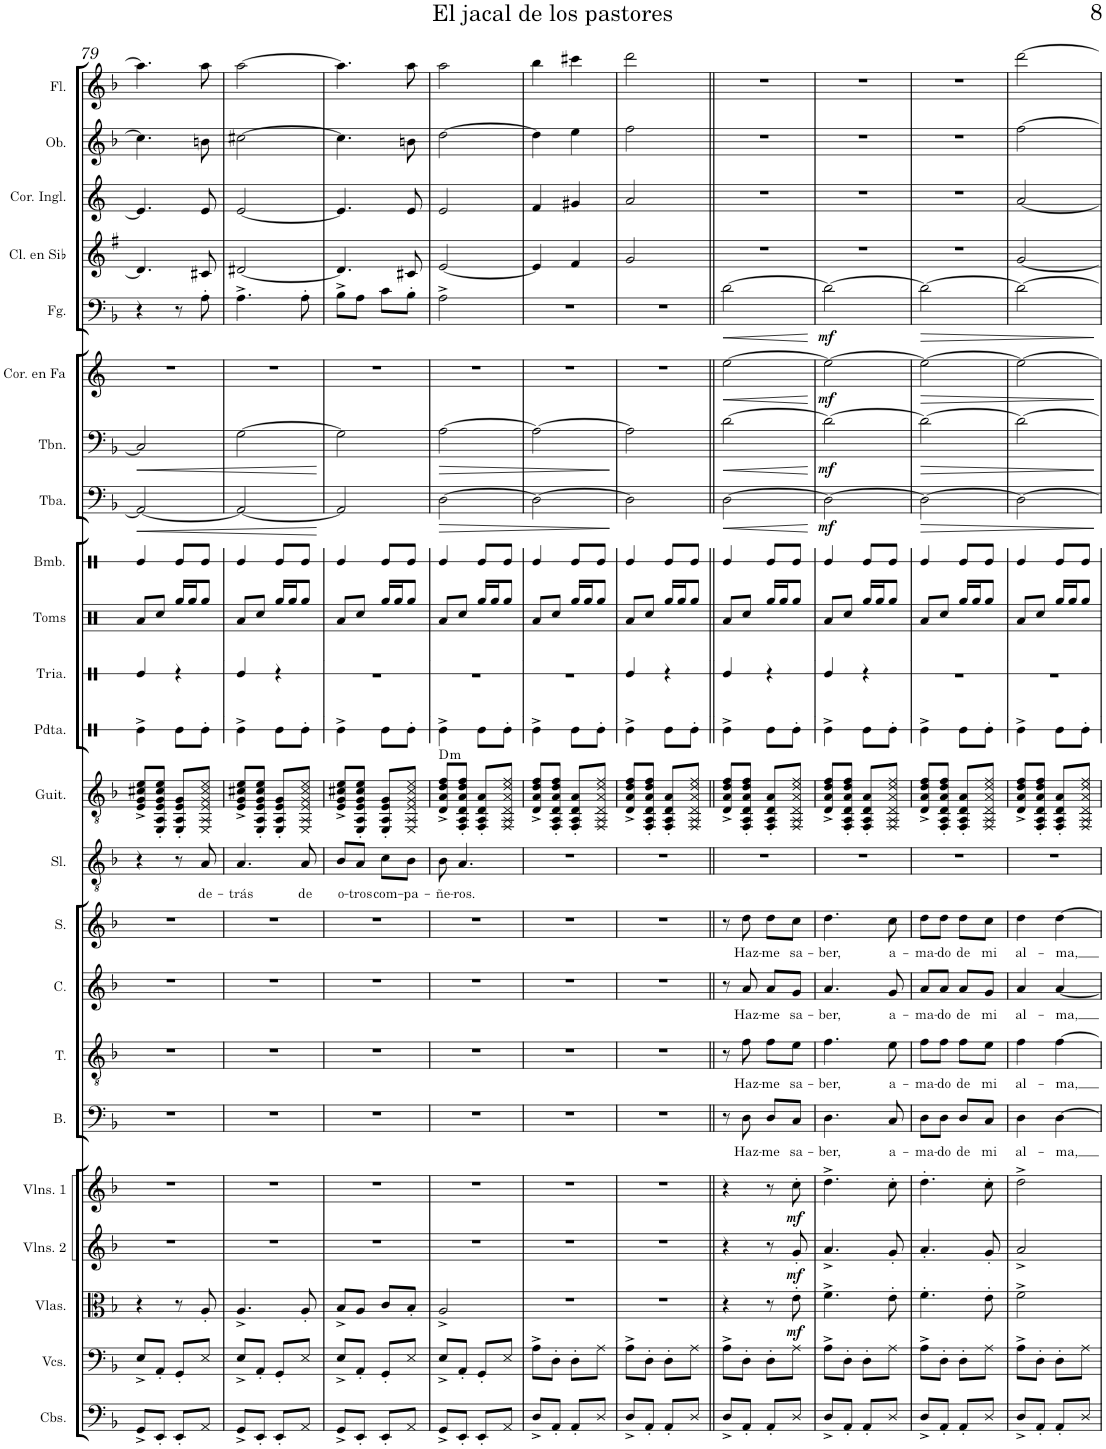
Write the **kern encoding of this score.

**kern	**kern	**kern	**dynam	**kern	**dynam	**kern	**dynam	**kern	**text	**kern	**text	**kern	**text	**kern	**text	**kern	**text	**kern	**harte	**kern	**kern	**kern	**kern	**kern	**dynam	**kern	**dynam	**kern	**dynam	**kern	**dynam	**kern	**kern	**kern	**kern
*part23	*part22	*part21	*part21	*part20	*part20	*part19	*part19	*part18	*part18	*part17	*part17	*part16	*part16	*part15	*part15	*part14	*part14	*part13	*part13	*part12	*part11	*part10	*part9	*part8	*part8	*part7	*part7	*part6	*part6	*part5	*part5	*part4	*part3	*part2	*part1
*staff23	*staff22	*staff21	*staff21	*staff20	*staff20	*staff19	*staff19	*staff18	*staff18	*staff17	*staff17	*staff16	*staff16	*staff15	*staff15	*staff14	*staff14	*staff13	*	*staff12	*staff11	*staff10	*staff9	*staff8	*staff8	*staff7	*staff7	*staff6	*staff6	*staff5	*staff5	*staff4	*staff3	*staff2	*staff1
*I"Contrabajos	*I"Violonchelos	*I"Violas	*	*I"Violines 2	*	*I"Violines 1	*	*I"Bajo	*	*I"Tenor	*	*I"Contralto	*	*I"Soprano	*	*I"Solista	*	*I"Guitarra	*	*I"Pandereta	*I"Triángulo	*I"Toms	*I"Bombo	*I"Tuba	*	*I"Trombón	*	*I"Trompa en Fa	*	*I"Fagot	*	*I"Clarinete en Sib	*I"Corno inglés	*I"Oboe	*I"Flauta
*I'Cbs.	*I'Vcs.	*I'Vlas.	*	*I'Vlns. 2	*	*I'Vlns. 1	*	*I'B.	*	*I'T.	*	*I'C.	*	*I'S.	*	*I'Sl.	*	*I'Guit.	*	*I'Pdta.	*	*I'Toms	*I'Bmb.	*I'Tba.	*	*I'Tbn.	*	*	*	*I'Fg.	*	*I'Cl. en Sib	*I'Cor. Ingl.	*I'Ob.	*I'Fl.
!!LO:PB:g=z
*clefF4	*clefF4	*clefC3	*	*clefG2	*	*clefG2	*	*clefF4	*	*clefGv2	*	*clefG2	*	*clefG2	*	*clefGv2	*	*clefGv2	*	*clefX	*clefX	*clefX	*clefX	*clefF4	*	*clefF4	*	*clefG2	*	*clefF4	*	*clefG2	*clefG2	*clefG2	*clefG2
*Trd7c12	*	*	*	*	*	*	*	*	*	*	*	*	*	*	*	*	*	*	*	*	*	*	*	*	*	*	*	*Trd4c7	*	*	*	*Trd1c2	*Trd4c7	*	*
*k[b-]	*k[b-]	*k[b-]	*	*k[b-]	*	*k[b-]	*	*k[b-]	*	*k[b-]	*	*k[b-]	*	*k[b-]	*	*k[b-]	*	*k[b-]	*	*k[]	*k[]	*k[]	*k[]	*k[b-]	*	*k[b-]	*	*k[]	*	*k[b-]	*	*k[f#]	*k[]	*k[b-]	*k[b-]
*M2/4	*M2/4	*M2/4	*	*M2/4	*	*M2/4	*	*M2/4	*	*M2/4	*	*M2/4	*	*M2/4	*	*M2/4	*	*M2/4	*	*M2/4	*M2/4	*M2/4	*M2/4	*M2/4	*	*M2/4	*	*M2/4	*	*M2/4	*	*M2/4	*M2/4	*M2/4	*M2/4
=79	=79	=79	=79	=79	=79	=79	=79	=79	=79	=79	=79	=79	=79	=79	=79	=79	=79	=79	=79	=79	=79	=79	=79	=79	=79	=79	=79	=79	=79	=79	=79	=79	=79	=79	=79
!	!	!	!	!	!	!	!	!	!	!	!	!	!	!	!	!	!	!	!	!	!	!	!	!	!LO:HP:b	!	!LO:HP:b	!	!	!	!	!	!	!	!
8GG^/L	8E^/L	4r	.	2r	.	2r	.	2r	.	2r	.	2r	.	2r	.	4r	.	8E/^ 8G/^ 8c#X/^ 8e/^L	.	4Re^\	4Re/	8Ra/L	4Re/	2AA/_	<	2C#/]	<	2r	.	4r	.	4.d#/]	4.e/]	4.cc#\]	4.aa\]
8EE'/J	8AA'/J	.	.	.	.	.	.	.	.	.	.	.	.	.	.	.	.	8EE/' 8AA/' 8E/' 8G/' 8c#/' 8e/'J	.	.	.	8Rcc/J	.	.	.	.	.	.	.	.	.	.	.	.	.
8EE'/L	8GG'/L	8r	.	.	.	.	.	.	.	.	.	.	.	.	.	8r	.	8EE/' 8AA/' 8E/' 8G/'L	.	8Re\L	4r	16Rgg/LL	8Re/L	.	.	.	.	.	.	8r	.	.	.	.	.
.	.	.	.	.	.	.	.	.	.	.	.	.	.	.	.	.	.	.	.	.	.	16Rgg/J	.	.	.	.	.	.	.	.	.	.	.	.	.
!	!	!	!	!	!	!	!	!	!	!	!	!	!	!	!	!	!LO:LY:b	!	!	!	!	!	!	!	!	!	!	!	!	!	!	!	!	!	!
8AA/J	8E/J	8A'/	.	.	.	.	.	.	.	.	.	.	.	.	.	8A/	de-	8EE/ 8AA/ 8E/ 8G/ 8c#/ 8e/J	.	8Re'\J	.	8Rgg/J	8Re/J	.	.	.	.	.	.	8A'\	.	8c#X/	8e/	8bn\	8aa\
=80	=80	=80	=80	=80	=80	=80	=80	=80	=80	=80	=80	=80	=80	=80	=80	=80	=80	=80	=80	=80	=80	=80	=80	=80	=80	=80	=80	=80	=80	=80	=80	=80	=80	=80	=80
!	!	!	!	!	!	!	!	!	!	!	!	!	!	!	!	!	!LO:LY:b	!	!	!	!	!	!	!	!	!	!	!	!	!	!	!	!	!	!
8GG^/L	8E^/L	4.A^/	.	2r	.	2r	.	2r	.	2r	.	2r	.	2r	.	4.A/	-trás	8E/^ 8G/^ 8c#X/^ 8e/^L	.	4Re^\	4Re/	8Ra/L	4Re/	2AA/_	.	[2G\	.	2r	.	4.A^\	.	[2d#X/	[2e/	[2cc#X\	[2aa\
8EE'/J	8AA'/J	.	.	.	.	.	.	.	.	.	.	.	.	.	.	.	.	8EE/' 8AA/' 8E/' 8G/' 8c#/' 8e/'J	.	.	.	8Rcc/J	.	.	.	.	.	.	.	.	.	.	.	.	.
8EE'/L	8GG'/L	.	.	.	.	.	.	.	.	.	.	.	.	.	.	.	.	8EE/' 8AA/' 8E/' 8G/'L	.	8Re\L	4r	16Rgg/LL	8Re/L	.	.	.	.	.	.	.	.	.	.	.	.
.	.	.	.	.	.	.	.	.	.	.	.	.	.	.	.	.	.	.	.	.	.	16Rgg/J	.	.	.	.	.	.	.	.	.	.	.	.	.
!	!	!	!	!	!	!	!	!	!	!	!	!	!	!	!	!	!LO:LY:b	!	!	!	!	!	!	!	!	!	!	!	!	!	!	!	!	!	!
8AA/J	8E/J	8A'/	.	.	.	.	.	.	.	.	.	.	.	.	.	8A/	de	8EE/ 8AA/ 8E/ 8G/ 8c#/ 8e/J	.	8Re'\J	.	8Rgg/J	8Re/J	.	.	.	.	.	.	8A'\	.	.	.	.	.
.	.	.	.	.	.	.	.	.	.	.	.	.	.	.	.	.	.	.	.	.	.	.	.	.	[	.	[	.	.	.	.	.	.	.	.
=81	=81	=81	=81	=81	=81	=81	=81	=81	=81	=81	=81	=81	=81	=81	=81	=81	=81	=81	=81	=81	=81	=81	=81	=81	=81	=81	=81	=81	=81	=81	=81	=81	=81	=81	=81
!	!	!	!	!	!	!	!	!	!	!	!	!	!	!	!	!	!LO:LY:b	!	!	!	!	!	!	!	!	!	!	!	!	!	!	!	!	!	!
8GG^/L	8E^/L	8B-^/L	.	2r	.	2r	.	2r	.	2r	.	2r	.	2r	.	8B-/L	o-	8E/^ 8G/^ 8c#X/^ 8e/^L	.	4Re^\	2r	8Ra/L	4Re/	2AA/]	.	2G\]	.	2r	.	8B-^\L	.	4.d#/]	4.e/]	4.cc#\]	4.aa\]
!	!	!	!	!	!	!	!	!	!	!	!	!	!	!	!	!	!LO:LY:b	!	!	!	!	!	!	!	!	!	!	!	!	!	!	!	!	!	!
8EE'/J	8AA'/J	8A/J	.	.	.	.	.	.	.	.	.	.	.	.	.	8A/J	-tros	8EE/' 8AA/' 8E/' 8G/' 8c#/' 8e/'J	.	.	.	8Rcc/J	.	.	.	.	.	.	.	8A\J	.	.	.	.	.
!	!	!	!	!	!	!	!	!	!	!	!	!	!	!	!	!	!LO:LY:b	!	!	!	!	!	!	!	!	!	!	!	!	!	!	!	!	!	!
8EE'/L	8GG'/L	8c/L	.	.	.	.	.	.	.	.	.	.	.	.	.	8c\L	com-	8EE/' 8AA/' 8E/' 8G/'L	.	8Re\L	.	16Rgg/LL	8Re/L	.	.	.	.	.	.	8c\L	.	.	.	.	.
.	.	.	.	.	.	.	.	.	.	.	.	.	.	.	.	.	.	.	.	.	.	16Rgg/J	.	.	.	.	.	.	.	.	.	.	.	.	.
!	!	!	!	!	!	!	!	!	!	!	!	!	!	!	!	!	!LO:LY:b	!	!	!	!	!	!	!	!	!	!	!	!	!	!	!	!	!	!
8AA/J	8E/J	8B-'/J	.	.	.	.	.	.	.	.	.	.	.	.	.	8B-\J	-pa-	8EE/ 8AA/ 8E/ 8G/ 8c#/ 8e/J	.	8Re'\J	.	8Rgg/J	8Re/J	.	.	.	.	.	.	8B-'\J	.	8c#X/	8e/	8bn\	8aa\
=82	=82	=82	=82	=82	=82	=82	=82	=82	=82	=82	=82	=82	=82	=82	=82	=82	=82	=82	=82	=82	=82	=82	=82	=82	=82	=82	=82	=82	=82	=82	=82	=82	=82	=82	=82
!	!	!	!	!	!	!	!	!	!	!	!	!	!	!	!	!	!LO:LY:b	!	!LO:H:kt=m	!	!	!	!	!	!LO:HP:b	!	!LO:HP:b	!	!	!	!	!	!	!	!
8GG^/L	8E^/L	2A^/	.	2r	.	2r	.	2r	.	2r	.	2r	.	2r	.	8B-\	-ñe-	8D/^ 8A/^ 8d/^ 8f/^L	D:min	4Re^\	2r	8Ra/L	4Re/	[2D\	>	[2A\	>	2r	.	2A^\	.	[2e/	2e/	[2dd\	2aa\
!	!	!	!	!	!	!	!	!	!	!	!	!	!	!	!	!	!LO:LY:b	!	!	!	!	!	!	!	!	!	!	!	!	!	!	!	!	!	!
8EE'/J	8AA'/J	.	.	.	.	.	.	.	.	.	.	.	.	.	.	4.A/	-ros.	8FF/' 8AA/' 8D/' 8A/' 8d/' 8f/'J	.	.	.	8Rcc/J	.	.	.	.	.	.	.	.	.	.	.	.	.
8EE'/L	8GG'/L	.	.	.	.	.	.	.	.	.	.	.	.	.	.	.	.	8FF/' 8AA/' 8D/' 8A/'L	.	8Re\L	.	16Rgg/LL	8Re/L	.	.	.	.	.	.	.	.	.	.	.	.
.	.	.	.	.	.	.	.	.	.	.	.	.	.	.	.	.	.	.	.	.	.	16Rgg/J	.	.	.	.	.	.	.	.	.	.	.	.	.
8AA/J	8E/J	.	.	.	.	.	.	.	.	.	.	.	.	.	.	.	.	8FF/ 8AA/ 8D/ 8A/ 8d/ 8f/J	.	8Re'\J	.	8Rgg/J	8Re/J	.	.	.	.	.	.	.	.	.	.	.	.
=83	=83	=83	=83	=83	=83	=83	=83	=83	=83	=83	=83	=83	=83	=83	=83	=83	=83	=83	=83	=83	=83	=83	=83	=83	=83	=83	=83	=83	=83	=83	=83	=83	=83	=83	=83
8D^/L	8A^\L	2r	.	2r	.	2r	.	2r	.	2r	.	2r	.	2r	.	2r	.	8D/^ 8A/^ 8d/^ 8f/^L	.	4Re^\	2r	8Ra/L	4Re/	2D\_	.	2A\_	.	2r	.	2r	.	4e/]	4f/	4dd\]	4bb-\
8AA'/J	8D'\J	.	.	.	.	.	.	.	.	.	.	.	.	.	.	.	.	8FF/' 8AA/' 8D/' 8A/' 8d/' 8f/'J	.	.	.	8Rcc/J	.	.	.	.	.	.	.	.	.	.	.	.	.
8AA'/L	8D'\L	.	.	.	.	.	.	.	.	.	.	.	.	.	.	.	.	8FF/' 8AA/' 8D/' 8A/'L	.	8Re\L	.	16Rgg/LL	8Re/L	.	.	.	.	.	.	.	.	4f#/	4g#X/	4ee\	4ccc#X\
.	.	.	.	.	.	.	.	.	.	.	.	.	.	.	.	.	.	.	.	.	.	16Rgg/J	.	.	.	.	.	.	.	.	.	.	.	.	.
8D/J	8A\J	.	.	.	.	.	.	.	.	.	.	.	.	.	.	.	.	8FF/ 8AA/ 8D/ 8A/ 8d/ 8f/J	.	8Re'\J	.	8Rgg/J	8Re/J	.	.	.	.	.	.	.	.	.	.	.	.
.	.	.	.	.	.	.	.	.	.	.	.	.	.	.	.	.	.	.	.	.	.	.	.	.	]	.	]	.	.	.	.	.	.	.	.
=84	=84	=84	=84	=84	=84	=84	=84	=84	=84	=84	=84	=84	=84	=84	=84	=84	=84	=84	=84	=84	=84	=84	=84	=84	=84	=84	=84	=84	=84	=84	=84	=84	=84	=84	=84
8D^/L	8A^\L	2r	.	2r	.	2r	.	2r	.	2r	.	2r	.	2r	.	2r	.	8D/^ 8A/^ 8d/^ 8f/^L	.	4Re^\	4Re/	8Ra/L	4Re/	2D\]	.	2A\]	.	2r	.	2r	.	2g/	2a/	2ff\	2ddd\
8AA'/J	8D'\J	.	.	.	.	.	.	.	.	.	.	.	.	.	.	.	.	8FF/' 8AA/' 8D/' 8A/' 8d/' 8f/'J	.	.	.	8Rcc/J	.	.	.	.	.	.	.	.	.	.	.	.	.
8AA'/L	8D'\L	.	.	.	.	.	.	.	.	.	.	.	.	.	.	.	.	8FF/' 8AA/' 8D/' 8A/'L	.	8Re\L	4r	16Rgg/LL	8Re/L	.	.	.	.	.	.	.	.	.	.	.	.
.	.	.	.	.	.	.	.	.	.	.	.	.	.	.	.	.	.	.	.	.	.	16Rgg/J	.	.	.	.	.	.	.	.	.	.	.	.	.
8D/J	8A\J	.	.	.	.	.	.	.	.	.	.	.	.	.	.	.	.	8FF/ 8AA/ 8D/ 8A/ 8d/ 8f/J	.	8Re'\J	.	8Rgg/J	8Re/J	.	.	.	.	.	.	.	.	.	.	.	.
=85||	=85||	=85||	=85||	=85||	=85||	=85||	=85||	=85||	=85||	=85||	=85||	=85||	=85||	=85||	=85||	=85||	=85||	=85||	=85||	=85||	=85||	=85||	=85||	=85||	=85||	=85||	=85||	=85||	=85||	=85||	=85||	=85||	=85||	=85||	=85||
!	!	!	!	!	!	!	!	!	!	!	!	!	!	!	!	!	!	!	!	!	!	!	!	!	!LO:HP:b	!	!LO:HP:b	!	!LO:HP:b	!	!LO:HP:b	!	!	!	!
8D^/L	8A^\L	4r	.	4r	.	4r	.	8r	.	8r	.	8r	.	8r	.	2r	.	8D/^ 8A/^ 8d/^ 8f/^L	.	4Re^\	4Re/	8Ra/L	4Re/	[2D\	<	[2d\	<	[2ee\	<	[2d\	<	2r	2r	2r	2r
!	!	!	!	!	!	!	!	!	!LO:LY:b	!	!LO:LY:b	!	!LO:LY:b	!	!LO:LY:b	!	!	!	!	!	!	!	!	!	!	!	!	!	!	!	!	!	!	!	!
8AA'/J	8D'\J	.	.	.	.	.	.	8D\	Haz-	8f\	Haz-	8a/	Haz-	8dd\	Haz-	.	.	8FF/' 8AA/' 8D/' 8A/' 8d/' 8f/'J	.	.	.	8Rcc/J	.	.	.	.	.	.	.	.	.	.	.	.	.
!	!	!	!	!	!	!	!	!	!LO:LY:b	!	!LO:LY:b	!	!LO:LY:b	!	!LO:LY:b	!	!	!	!	!	!	!	!	!	!	!	!	!	!	!	!	!	!	!	!
8AA'/L	8D'\L	8r	.	8r	.	8r	.	8D/L	-me	8f\L	-me	8a/L	-me	8dd\L	-me	.	.	8FF/' 8AA/' 8D/' 8A/'L	.	8Re\L	4r	16Rgg/LL	8Re/L	.	.	.	.	.	.	.	.	.	.	.	.
.	.	.	.	.	.	.	.	.	.	.	.	.	.	.	.	.	.	.	.	.	.	16Rgg/J	.	.	.	.	.	.	.	.	.	.	.	.	.
!	!	!	!LO:DY:b	!	!LO:DY:b	!	!LO:DY:b	!	!LO:LY:b	!	!LO:LY:b	!	!LO:LY:b	!	!LO:LY:b	!	!	!	!	!	!	!	!	!	!	!	!	!	!	!	!	!	!	!	!
8D/J	8A\J	8e'\	mf	8g'/	mf	8cc'\	mf	8C/J	sa-	8e\J	sa-	8g/J	sa-	8cc\J	sa-	.	.	8FF/ 8AA/ 8D/ 8A/ 8d/ 8f/J	.	8Re'\J	.	8Rgg/J	8Re/J	.	.	.	.	.	.	.	.	.	.	.	.
.	.	.	.	.	.	.	.	.	.	.	.	.	.	.	.	.	.	.	.	.	.	.	.	.	[	.	[	.	[	.	[	.	.	.	.
=86	=86	=86	=86	=86	=86	=86	=86	=86	=86	=86	=86	=86	=86	=86	=86	=86	=86	=86	=86	=86	=86	=86	=86	=86	=86	=86	=86	=86	=86	=86	=86	=86	=86	=86	=86
!	!	!	!	!	!	!	!	!	!LO:LY:b	!	!LO:LY:b	!	!LO:LY:b	!	!LO:LY:b	!	!	!	!	!	!	!	!	!	!LO:DY:b	!	!LO:DY:b	!	!LO:DY:b	!	!LO:DY:b	!	!	!	!
8D^/L	8A^\L	4.f^\	.	4.a^/	.	4.dd^\	.	4.D\	-ber,	4.f\	-ber,	4.a/	-ber,	4.dd\	-ber,	2r	.	8D/^ 8A/^ 8d/^ 8f/^L	.	4Re^\	4Re/	8Ra/L	4Re/	2D\_	mf	2d\_	mf	2ee\_	mf	2d\_	mf	2r	2r	2r	2r
8AA'/J	8D'\J	.	.	.	.	.	.	.	.	.	.	.	.	.	.	.	.	8FF/' 8AA/' 8D/' 8A/' 8d/' 8f/'J	.	.	.	8Rcc/J	.	.	.	.	.	.	.	.	.	.	.	.	.
8AA'/L	8D'\L	.	.	.	.	.	.	.	.	.	.	.	.	.	.	.	.	8FF/' 8AA/' 8D/' 8A/'L	.	8Re\L	4r	16Rgg/LL	8Re/L	.	.	.	.	.	.	.	.	.	.	.	.
.	.	.	.	.	.	.	.	.	.	.	.	.	.	.	.	.	.	.	.	.	.	16Rgg/J	.	.	.	.	.	.	.	.	.	.	.	.	.
!	!	!	!	!	!	!	!	!	!LO:LY:b	!	!LO:LY:b	!	!LO:LY:b	!	!LO:LY:b	!	!	!	!	!	!	!	!	!	!	!	!	!	!	!	!	!	!	!	!
8D/J	8A\J	8e'\	.	8g'/	.	8cc'\	.	8C/	a-	8e\	a-	8g/	a-	8cc\	a-	.	.	8FF/ 8AA/ 8D/ 8A/ 8d/ 8f/J	.	8Re'\J	.	8Rgg/J	8Re/J	.	.	.	.	.	.	.	.	.	.	.	.
=87	=87	=87	=87	=87	=87	=87	=87	=87	=87	=87	=87	=87	=87	=87	=87	=87	=87	=87	=87	=87	=87	=87	=87	=87	=87	=87	=87	=87	=87	=87	=87	=87	=87	=87	=87
!	!	!	!	!	!	!	!	!	!LO:LY:b	!	!LO:LY:b	!	!LO:LY:b	!	!LO:LY:b	!	!	!	!	!	!	!	!	!	!LO:HP:b	!	!LO:HP:b	!	!LO:HP:b	!	!LO:HP:b	!	!	!	!
8D^/L	8A^\L	4.f'\	.	4.a'/	.	4.dd'\	.	8D\L	-ma-	8f\L	-ma-	8a/L	-ma-	8dd\L	-ma-	2r	.	8D/^ 8A/^ 8d/^ 8f/^L	.	4Re^\	2r	8Ra/L	4Re/	2D\_	>	2d\_	>	2ee\_	>	2d\_	>	2r	2r	2r	2r
!	!	!	!	!	!	!	!	!	!LO:LY:b	!	!LO:LY:b	!	!LO:LY:b	!	!LO:LY:b	!	!	!	!	!	!	!	!	!	!	!	!	!	!	!	!	!	!	!	!
8AA'/J	8D'\J	.	.	.	.	.	.	8D\J	-do	8f\J	-do	8a/J	-do	8dd\J	-do	.	.	8FF/' 8AA/' 8D/' 8A/' 8d/' 8f/'J	.	.	.	8Rcc/J	.	.	.	.	.	.	.	.	.	.	.	.	.
!	!	!	!	!	!	!	!	!	!LO:LY:b	!	!LO:LY:b	!	!LO:LY:b	!	!LO:LY:b	!	!	!	!	!	!	!	!	!	!	!	!	!	!	!	!	!	!	!	!
8AA'/L	8D'\L	.	.	.	.	.	.	8D/L	de	8f\L	de	8a/L	de	8dd\L	de	.	.	8FF/' 8AA/' 8D/' 8A/'L	.	8Re\L	.	16Rgg/LL	8Re/L	.	.	.	.	.	.	.	.	.	.	.	.
.	.	.	.	.	.	.	.	.	.	.	.	.	.	.	.	.	.	.	.	.	.	16Rgg/J	.	.	.	.	.	.	.	.	.	.	.	.	.
!	!	!	!	!	!	!	!	!	!LO:LY:b	!	!LO:LY:b	!	!LO:LY:b	!	!LO:LY:b	!	!	!	!	!	!	!	!	!	!	!	!	!	!	!	!	!	!	!	!
8D/J	8A\J	8e'\	.	8g'/	.	8cc'\	.	8C/J	mi	8e\J	mi	8g/J	mi	8cc\J	mi	.	.	8FF/ 8AA/ 8D/ 8A/ 8d/ 8f/J	.	8Re'\J	.	8Rgg/J	8Re/J	.	.	.	.	.	.	.	.	.	.	.	.
=88	=88	=88	=88	=88	=88	=88	=88	=88	=88	=88	=88	=88	=88	=88	=88	=88	=88	=88	=88	=88	=88	=88	=88	=88	=88	=88	=88	=88	=88	=88	=88	=88	=88	=88	=88
!	!	!	!	!	!	!	!	!	!LO:LY:b	!	!LO:LY:b	!	!LO:LY:b	!	!LO:LY:b	!	!	!	!	!	!	!	!	!	!	!	!	!	!	!	!	!	!	!	!
8D^/L	8A^\L	2f^\	.	2a^/	.	2dd^\	.	4D\	al-	4f\	al-	4a/	al-	4dd\	al-	2r	.	8D/^ 8A/^ 8d/^ 8f/^L	.	4Re^\	2r	8Ra/L	4Re/	2D\_	.	2d\_	.	2ee\_	.	2d\_	.	[2g/	[2a/	[2ff\	[2ddd\
8AA'/J	8D'\J	.	.	.	.	.	.	.	.	.	.	.	.	.	.	.	.	8FF/' 8AA/' 8D/' 8A/' 8d/' 8f/'J	.	.	.	8Rcc/J	.	.	.	.	.	.	.	.	.	.	.	.	.
!	!	!	!	!	!	!	!	!	!LO:LY:b	!	!LO:LY:b	!	!LO:LY:b	!	!LO:LY:b	!	!	!	!	!	!	!	!	!	!	!	!	!	!	!	!	!	!	!	!
8AA'/L	8D'\L	.	.	.	.	.	.	[4D\	-ma,	[4f\	-ma,	[4a/	-ma,	[4dd\	-ma,	.	.	8FF/' 8AA/' 8D/' 8A/'L	.	8Re\L	.	16Rgg/LL	8Re/L	.	.	.	.	.	.	.	.	.	.	.	.
.	.	.	.	.	.	.	.	.	.	.	.	.	.	.	.	.	.	.	.	.	.	16Rgg/J	.	.	.	.	.	.	.	.	.	.	.	.	.
8D/J	8A\J	.	.	.	.	.	.	.	.	.	.	.	.	.	.	.	.	8FF/ 8AA/ 8D/ 8A/ 8d/ 8f/J	.	8Re'\J	.	8Rgg/J	8Re/J	.	.	.	.	.	.	.	.	.	.	.	.
.	.	.	.	.	.	.	.	.	.	.	.	.	.	.	.	.	.	.	.	.	.	.	.	.	]	.	]	.	]	.	]	.	.	.	.
=	=	=	=	=	=	=	=	=	=	=	=	=	=	=	=	=	=	=	=	=	=	=	=	=	=	=	=	=	=	=	=	=	=	=	=
*-	*-	*-	*-	*-	*-	*-	*-	*-	*-	*-	*-	*-	*-	*-	*-	*-	*-	*-	*-	*-	*-	*-	*-	*-	*-	*-	*-	*-	*-	*-	*-	*-	*-	*-	*-
